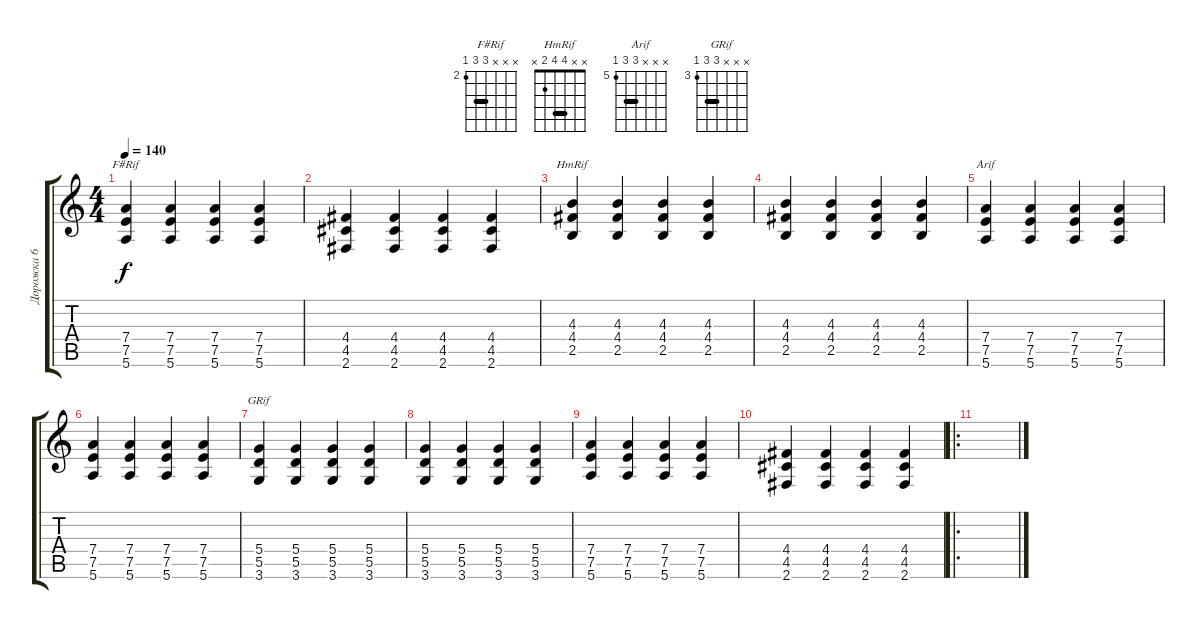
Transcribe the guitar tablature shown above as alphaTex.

\track ("Дорожка 6" "Дорожка 6") {instrument overdrivenguitar}
\staff {score tabs}
\tuning (E4 B3 G3 D3 A2 E2) {hide}
\chord ("F#Rif" x x x 4 4 2) {firstfret 2 barre 4}
\chord ("HmRif" x x 4 4 2 x) {barre 4}
\chord ("Arif" x x x 7 7 5) {firstfret 5 barre 7}
\chord ("GRif" x x x 5 5 3) {firstfret 3 barre 5}
\ts (4 4)
\tempo 140
\clef g2
\ks c
(7.4 7.5 5.6).4{ch "F#Rif" dy f} (7.4 7.5 5.6).4 (7.4 7.5 5.6).4 (7.4 7.5 5.6).4 |
(4.4 4.5 2.6).4 (4.4 4.5 2.6).4 (4.4 4.5 2.6).4 (4.4 4.5 2.6).4 |
(4.3 4.4 2.5).4{ch "HmRif"} (4.3 4.4 2.5).4 (4.3 4.4 2.5).4 (4.3 4.4 2.5).4 |
(4.3 4.4 2.5).4 (4.3 4.4 2.5).4 (4.3 4.4 2.5).4 (4.3 4.4 2.5).4 |
(7.4 7.5 5.6).4{ch "Arif"} (7.4 7.5 5.6).4 (7.4 7.5 5.6).4 (7.4 7.5 5.6).4 |
(7.4 7.5 5.6).4 (7.4 7.5 5.6).4 (7.4 7.5 5.6).4 (7.4 7.5 5.6).4 |
(5.4 5.5 3.6).4{ch "GRif"} (5.4 5.5 3.6).4 (5.4 5.5 3.6).4 (5.4 5.5 3.6).4 |
(5.4 5.5 3.6).4 (5.4 5.5 3.6).4 (5.4 5.5 3.6).4 (5.4 5.5 3.6).4 |
(7.4 7.5 5.6).4 (7.4 7.5 5.6).4 (7.4 7.5 5.6).4 (7.4 7.5 5.6).4 |
(4.4 4.5 2.6).4 (4.4 4.5 2.6).4 (4.4 4.5 2.6).4 (4.4 4.5 2.6).4 |
\ro
